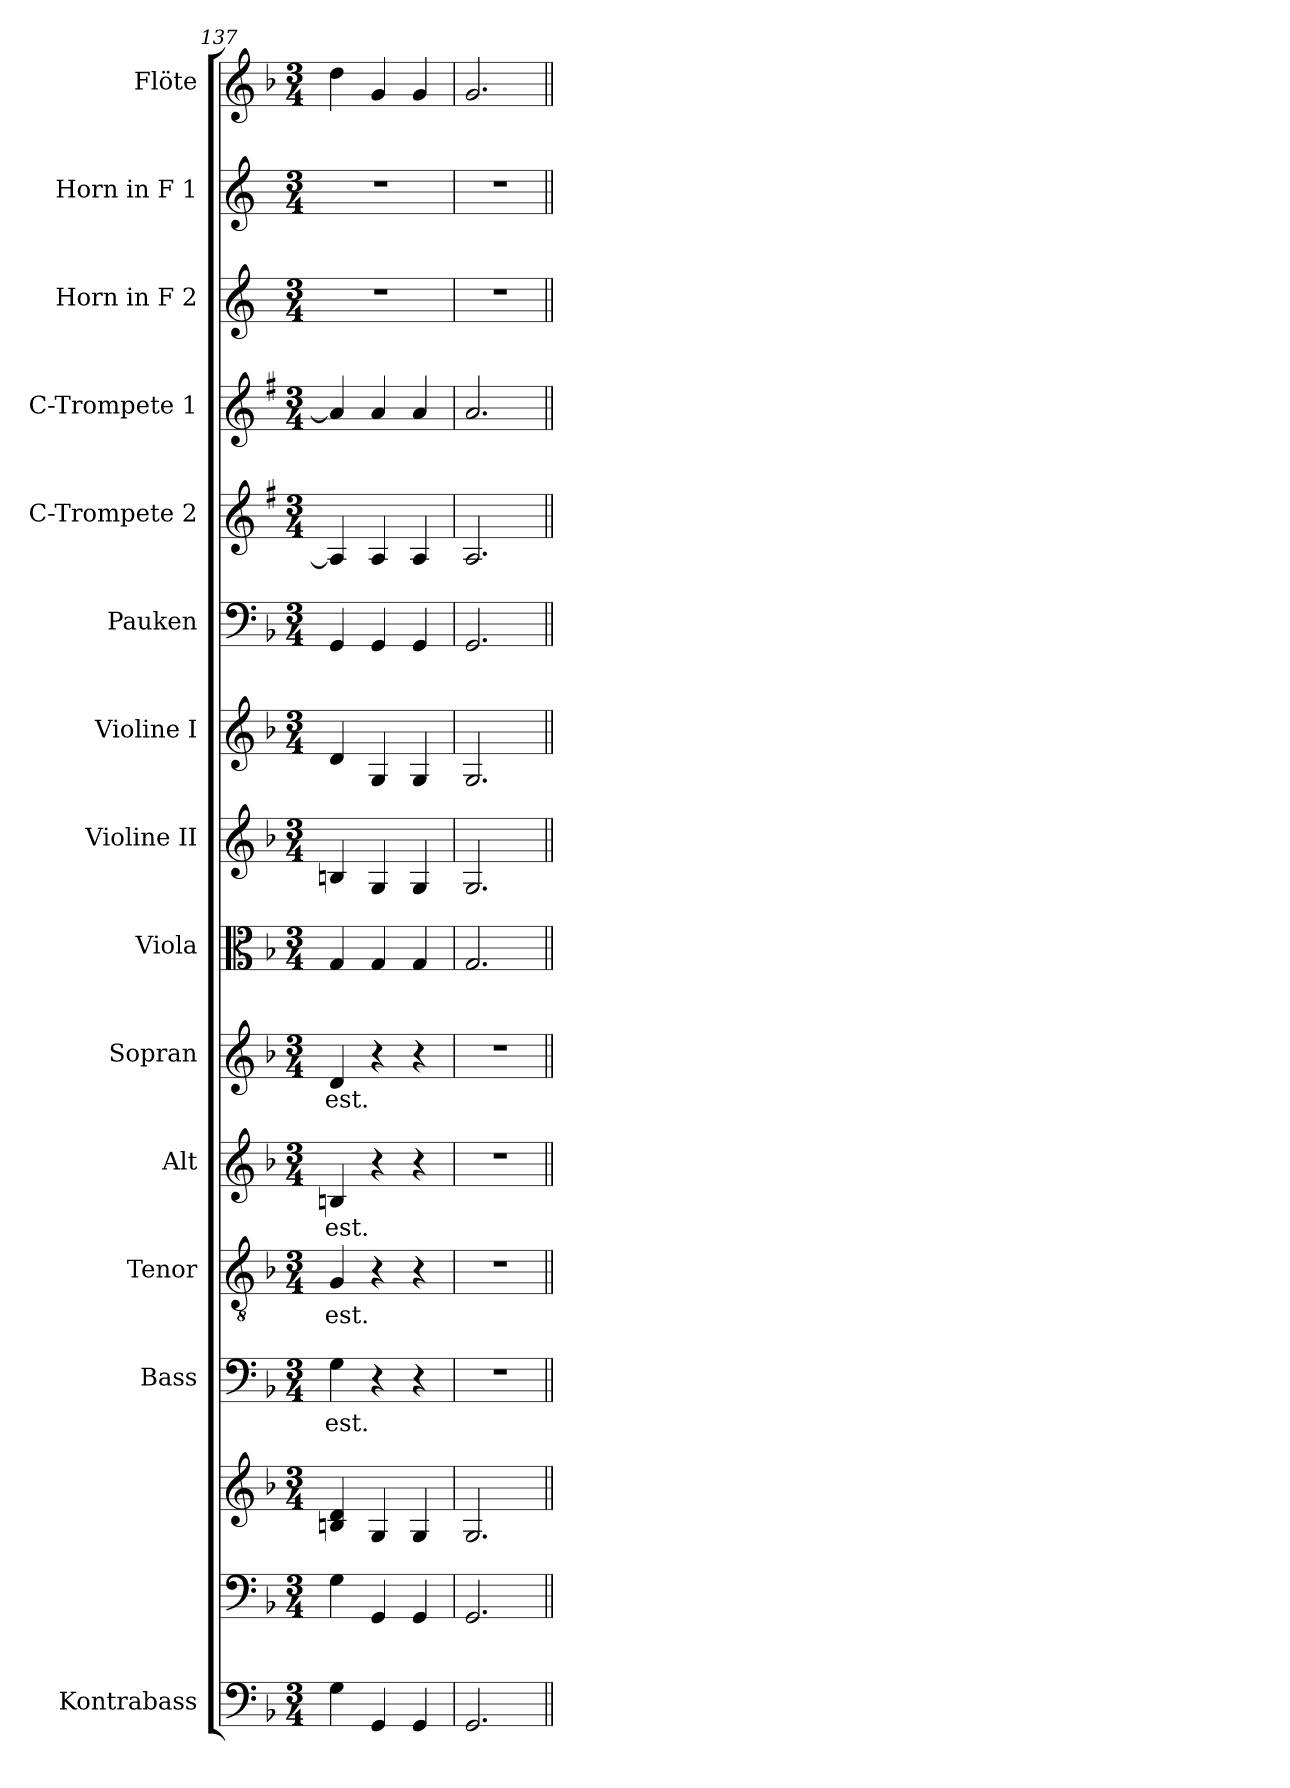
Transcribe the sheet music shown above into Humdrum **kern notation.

**kern	**kern	**kern	**kern	**text	**kern	**text	**kern	**text	**kern	**text	**kern	**kern	**kern	**kern	**kern	**kern	**kern	**kern	**kern
*part15	*part14	*part14	*part13	*part13	*part12	*part12	*part11	*part11	*part10	*part10	*part9	*part8	*part7	*part6	*part5	*part4	*part3	*part2	*part1
*staff16	*staff15	*staff14	*staff13	*staff13	*staff12	*staff12	*staff11	*staff11	*staff10	*staff10	*staff9	*staff8	*staff7	*staff6	*staff5	*staff4	*staff3	*staff2	*staff1
*I"Kontrabass	*	*	*I"Bass	*	*I"Tenor	*	*I"Alt	*	*I"Sopran	*	*I"Viola	*I"Violine II	*I"Violine I	*I"Pauken	*I"C-Trompete 2	*I"C-Trompete 1	*I"Horn in F 2	*I"Horn in F 1	*I"Flöte
*I'Kb.	*	*	*I'B.	*	*I'T.	*	*I'A.	*	*I'S.	*	*I'Vla.	*I'Vl. II	*I'Vl. I	*I'Pk.	*I'C Trp. 2	*I'C Trp. 1	*	*	*I'Fl.
*clefF4	*clefF4	*clefG2	*clefF4	*	*clefGv2	*	*clefG2	*	*clefG2	*	*clefC3	*clefG2	*clefG2	*clefF4	*clefG2	*clefG2	*clefG2	*clefG2	*clefG2
*ITrd7c12	*	*	*	*	*	*	*	*	*	*	*	*	*	*	*ITrd1c2	*ITrd1c2	*ITrd4c7	*ITrd4c7	*
*k[b-]	*k[b-]	*k[b-]	*k[b-]	*	*k[b-]	*	*k[b-]	*	*k[b-]	*	*k[b-]	*k[b-]	*k[b-]	*k[b-]	*k[b-]	*k[b-]	*k[b-]	*k[b-]	*k[b-]
*F:	*F:	*F:	*F:	*	*F:	*	*F:	*	*F:	*	*F:	*F:	*F:	*F:	*F:	*F:	*F:	*F:	*F:
*M3/4	*M3/4	*M3/4	*M3/4	*	*M3/4	*	*M3/4	*	*M3/4	*	*M3/4	*M3/4	*M3/4	*M3/4	*M3/4	*M3/4	*M3/4	*M3/4	*M3/4
=137	=137	=137	=137	=137	=137	=137	=137	=137	=137	=137	=137	=137	=137	=137	=137	=137	=137	=137	=137
!	!	!	!	!LO:LY:b	!	!LO:LY:b	!	!LO:LY:b	!	!LO:LY:b	!	!	!	!	!	!	!	!	!
4GG\	4G\	4Bn/ 4d/	4G\	est.	4G/	est.	4Bn/	est.	4d/	est.	4G/	4Bn/	4d/	4GG/	4G/]	4g/]	2.r	2.r	4dd\
4GGG/	4GG/	4G/	4r	.	4r	.	4r	.	4r	.	4G/	4G/	4G/	4GG/	4G/	4g/	.	.	4g/
4GGG/	4GG/	4G/	4r	.	4r	.	4r	.	4r	.	4G/	4G/	4G/	4GG/	4G/	4g/	.	.	4g/
=138	=138	=138	=138	=138	=138	=138	=138	=138	=138	=138	=138	=138	=138	=138	=138	=138	=138	=138	=138
2.GGG/	2.GG/	2.G/	2.r	.	2.r	.	2.r	.	2.r	.	2.G/	2.G/	2.G/	2.GG/	2.G/	2.g/	2.r	2.r	2.g/
=||	=||	=||	=||	=||	=||	=||	=||	=||	=||	=||	=||	=||	=||	=||	=||	=||	=||	=||	=||
*-	*-	*-	*-	*-	*-	*-	*-	*-	*-	*-	*-	*-	*-	*-	*-	*-	*-	*-	*-
